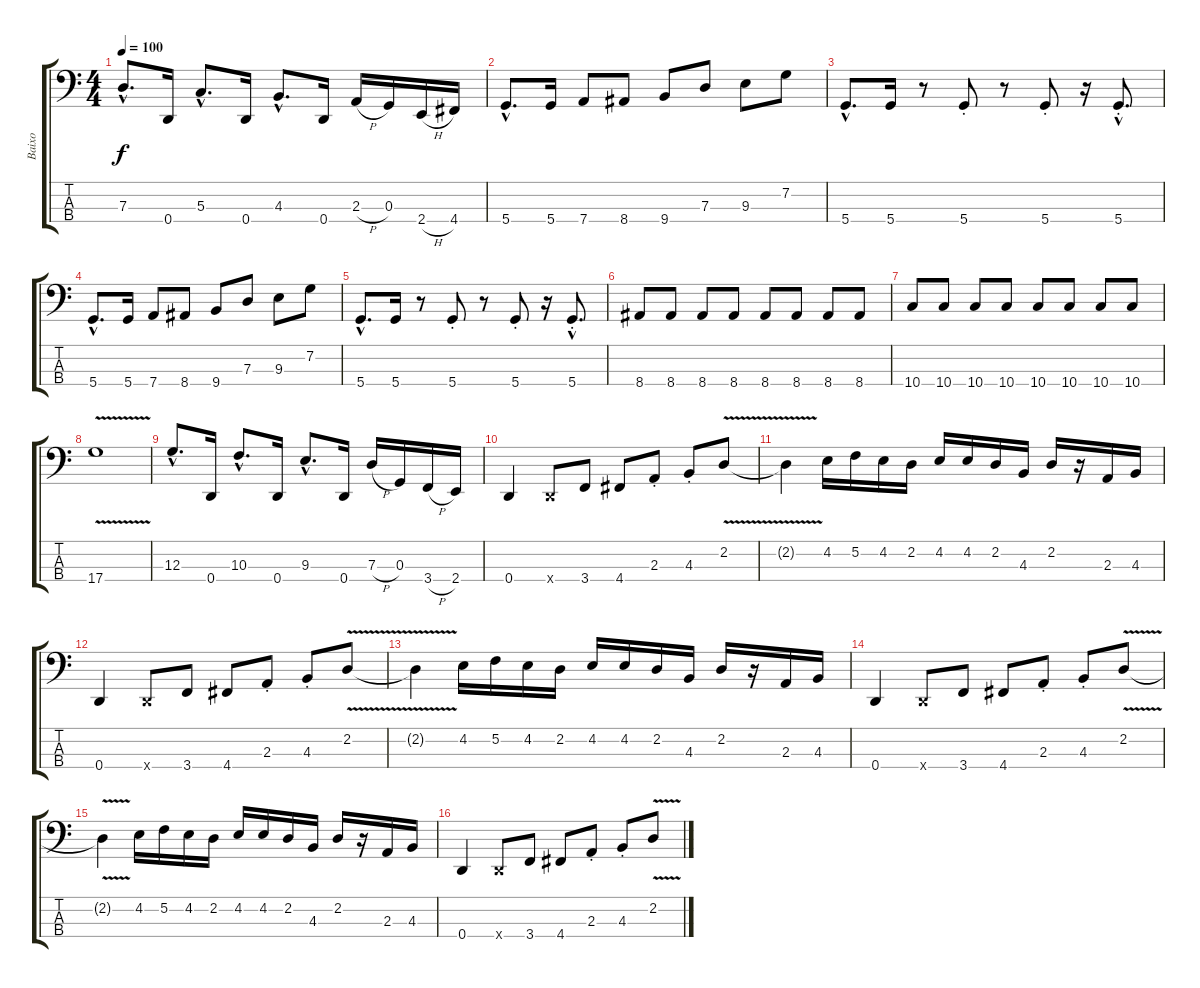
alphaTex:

\track ("Baixo" "Baixo") {instrument electricbasspick}
\staff {score tabs}
\tuning (F2 C2 G1 D1) {hide}
\ts (4 4)
\tempo 100
\clef f4
\ks c
7.3{hac}.8{d dy f} 0.4.16 5.3{hac}.8{d} 0.4.16 4.3{hac}.8{d} 0.4.16 2.3{h}.16 0.3.16 2.4{h}.16 4.4.16 |
5.4{hac}.8{d} 5.4.16 7.4.8 8.4.8 9.4.8 7.3.8 9.3.8 7.2.8 |
5.4{hac}.8{d} 5.4.16 r.8 5.4{st}.8 r.8 5.4{st}.8 r.16 5.4{hac st}.8{d} |
5.4{hac}.8{d} 5.4.16 7.4.8 8.4.8 9.4.8 7.3.8 9.3.8 7.2.8 |
5.4{hac}.8{d} 5.4.16 r.8 5.4{st}.8 r.8 5.4{st}.8 r.16 5.4{hac st}.8{d} |
8.4.8 8.4.8 8.4.8 8.4.8 8.4.8 8.4.8 8.4.8 8.4.8 |
10.4.8 10.4.8 10.4.8 10.4.8 10.4.8 10.4.8 10.4.8 10.4.8 |
17.4{v}.1 |
12.3{hac}.8{d} 0.4.16 10.3{hac}.8{d} 0.4.16 9.3{hac}.8{d} 0.4.16 7.3{h}.16 0.3.16 3.4{h}.16 2.4.16 |
0.4.4 0.4{x}.8 3.4.8 4.4.8 2.3{st}.8 4.3{st}.8 2.2{v}.8 |
2.2{t}.4 4.2.16 5.2.16 4.2.16 2.2.16 4.2.16 4.2.16 2.2.16 4.3.16 2.2.16 r.16 2.3.16 4.3.16 |
0.4.4 0.4{x}.8 3.4.8 4.4.8 2.3{st}.8 4.3{st}.8 2.2{v}.8 |
2.2{t}.4 4.2.16 5.2.16 4.2.16 2.2.16 4.2.16 4.2.16 2.2.16 4.3.16 2.2.16 r.16 2.3.16 4.3.16 |
0.4.4 0.4{x}.8 3.4.8 4.4.8 2.3{st}.8 4.3{st}.8 2.2{v}.8 |
2.2{t}.4 4.2.16 5.2.16 4.2.16 2.2.16 4.2.16 4.2.16 2.2.16 4.3.16 2.2.16 r.16 2.3.16 4.3.16 |
0.4.4 0.4{x}.8 3.4.8 4.4.8 2.3{st}.8 4.3{st}.8 2.2{v}.8
